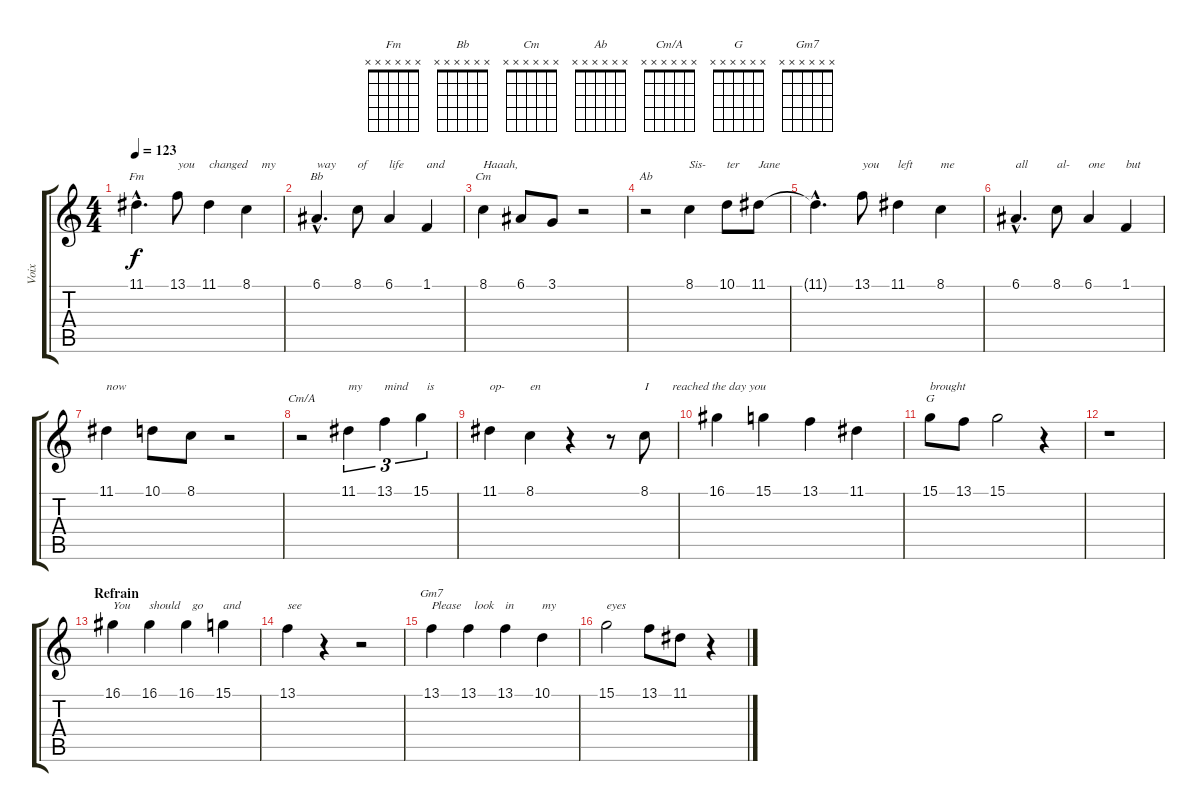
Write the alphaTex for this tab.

\track ("Voix" "Voix") {instrument honkytonkpiano}
\staff {score tabs}
\tuning (E4 B3 G3 D3 A2 E2) {hide}
\chord ("Fm" x x x x x x) {firstfret 0}
\chord ("Bb" x x x x x x) {firstfret 0}
\chord ("Cm" x x x x x x) {firstfret 0}
\chord ("Ab" x x x x x x) {firstfret 0}
\chord ("Cm/A" x x x x x x) {firstfret 0}
\chord ("G" x x x x x x) {firstfret 0}
\chord ("Gm7" x x x x x x) {firstfret 0}
\ts (4 4)
\tempo 123
\clef g2
\ks c
11.1{hac t}.4{d ch "Fm" dy f} 13.1.8{txt "you"} 11.1.4{txt "changed"} 8.1.4{txt "     my"} |
6.1{hac}.4{d ch "Bb" txt "way"} 8.1.8{txt "of"} 6.1.4{txt "life"} 1.1.4{txt "and"} |
8.1.4{ch "Cm" txt "Haaah,"} 6.1.8 3.1.8 r.2 |
r.2{ch "Ab"} 8.1.4{txt "Sis-"} 10.1.8{txt "ter"} 11.1.8{txt "Jane"} |
11.1{hac t}.4{d} 13.1.8{txt "you"} 11.1.4{txt "left"} 8.1.4{txt "me"} |
6.1{hac}.4{d txt "all"} 8.1.8{txt "al-"} 6.1.4{txt "one"} 1.1.4{txt "but"} |
11.1.4{txt "now"} 10.1.8 8.1.8 r.2 |
r.2{ch "Cm/A"} 11.1.4{tu (3 2) txt "my"} 13.1.4{tu (3 2) txt "mind"} 15.1.4{tu (3 2) txt "  is"} |
11.1.4{txt "op-"} 8.1.4{txt "en"} r.4 r.8 8.1.8{txt "I        reached the day you"} |
16.1.4 15.1.4 13.1.4 11.1.4 |
15.1.8{ch "G" txt "brought"} 13.1.8 15.1.2 r.4 |
r.1 |
\section ("" "Refrain")
16.1.4{txt "You"} 16.1.4{txt "should"} 16.1.4{txt "  go"} 15.1.4{txt "and"} |
13.1.4{txt "see"} r.4 r.2 |
13.1.4{ch "Gm7" txt "Please"} 13.1.4{txt "  look"} 13.1.4{txt "in"} 10.1.4{txt "my"} |
15.1.2{txt "eyes"} 13.1.8 11.1.8 r.4
